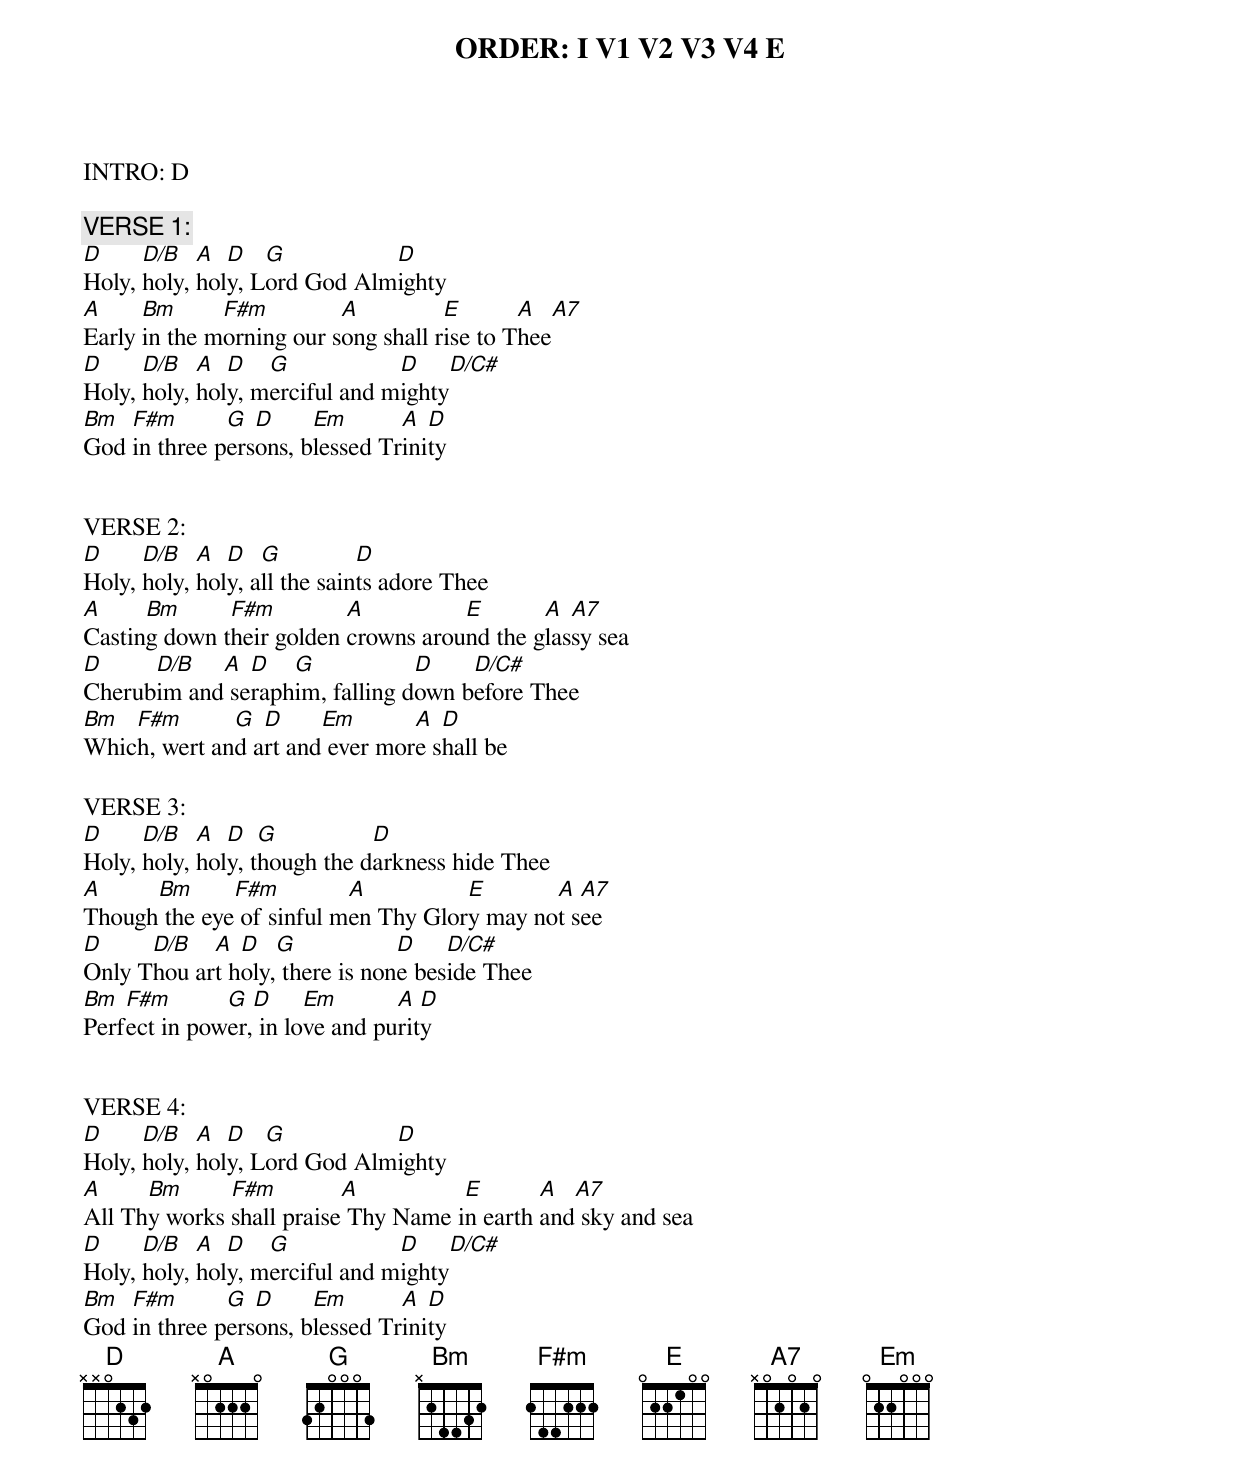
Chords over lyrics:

ORDER: I V1 V2 V3 V4 E

INTRO: D

VERSE 1:
D     D/B   A  D   G          D
Holy, holy, holy, Lord God Almighty
A     Bm      F#m         A          E       A  A7
Early in the morning our song shall rise to Thee
D     D/B   A  D   G            D    D/C#
Holy, holy, holy, merciful and mighty
Bm  F#m       G  D     Em       A  D
God in three persons, blessed Trinity


VERSE 2:
D     D/B   A  D   G          D
Holy, holy, holy, all the saints adore Thee
A     Bm      F#m         A          E       A  A7
Casting down their golden crowns around the glassy sea
D     D/B   A  D   G            D    D/C#
Cherubim and seraphim, falling down before Thee
Bm  F#m       G  D     Em       A  D
Which, wert and art and ever more shall be
<page break>
VERSE 3:
D     D/B   A  D   G          D
Holy, holy, holy, though the darkness hide Thee
A     Bm      F#m         A          E       A  A7
Though the eye of sinful men Thy Glory may not see
D     D/B   A  D   G            D    D/C#
Only Thou art holy, there is none beside Thee
Bm  F#m       G  D     Em       A  D
Perfect in power, in love and purity


VERSE 4:
D     D/B   A  D   G          D
Holy, holy, holy, Lord God Almighty
A     Bm      F#m         A          E       A  A7
All Thy works shall praise Thy Name in earth and sky and sea
D     D/B   A  D   G            D    D/C#
Holy, holy, holy, merciful and mighty
Bm  F#m       G  D     Em       A  D
God in three persons, blessed Trinity
